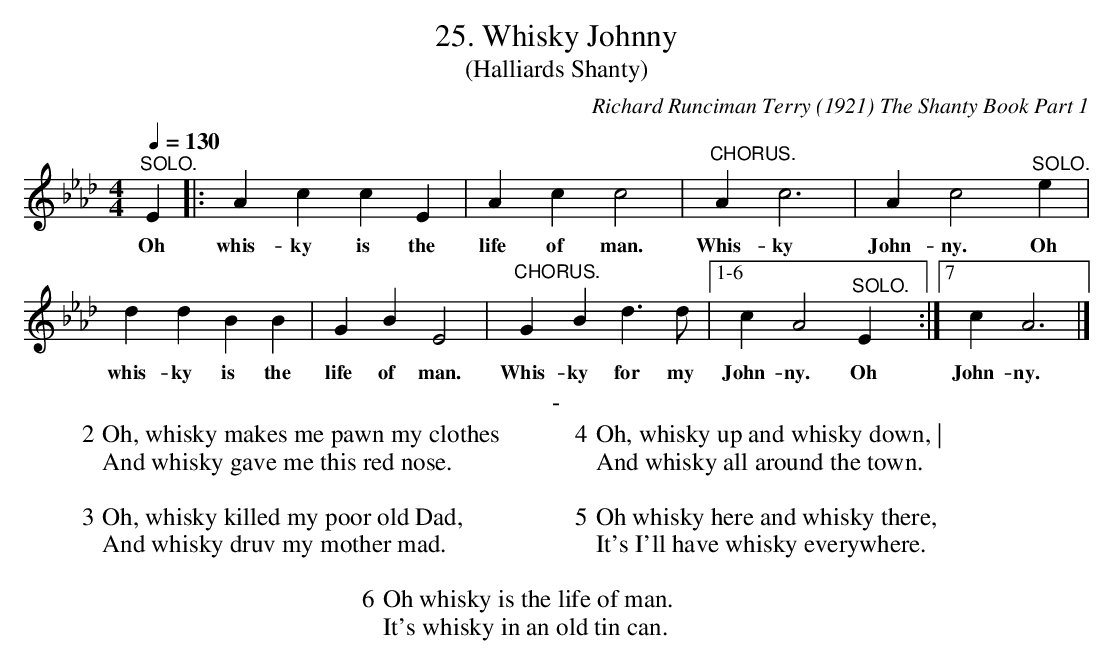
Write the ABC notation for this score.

X:1
T:25. Whisky Johnny
T:(Halliards Shanty)
C:Richard Runciman Terry (1921) The Shanty Book Part 1
L:1/4
Q:1/4=130
M:4/4
K:Ab
"^SOLO." E |: A c c E | A c c2 |"^CHORUS." A c3 | A c2 "^SOLO." e | d d B B |
w: Oh | whis-ky is the | life of man. | Whis- ky | John- ny. Oh | whis- ky is the |
G B E2 | "^CHORUS." G B d3/2 d/ |1-6 c A2 "^SOLO." E :|7 c A3 |]
w: life of man. | Whis-ky for my | John-ny. Oh|John-ny.|
T: -
W: 2 Oh, whisky makes me pawn my clothes
W: And whisky gave me this red nose.
W:
W: 3 Oh, whisky killed my poor old Dad,
W: And whisky druv my mother mad.
W:
W: 4 Oh, whisky up and whisky down, |
W: And whisky all around the town.
W:
W: 5 Oh whisky here and whisky there,
W: It's I'll have whisky everywhere.
W:
W: 6 Oh whisky is the life of man.
W: It's whisky in an old tin can.
